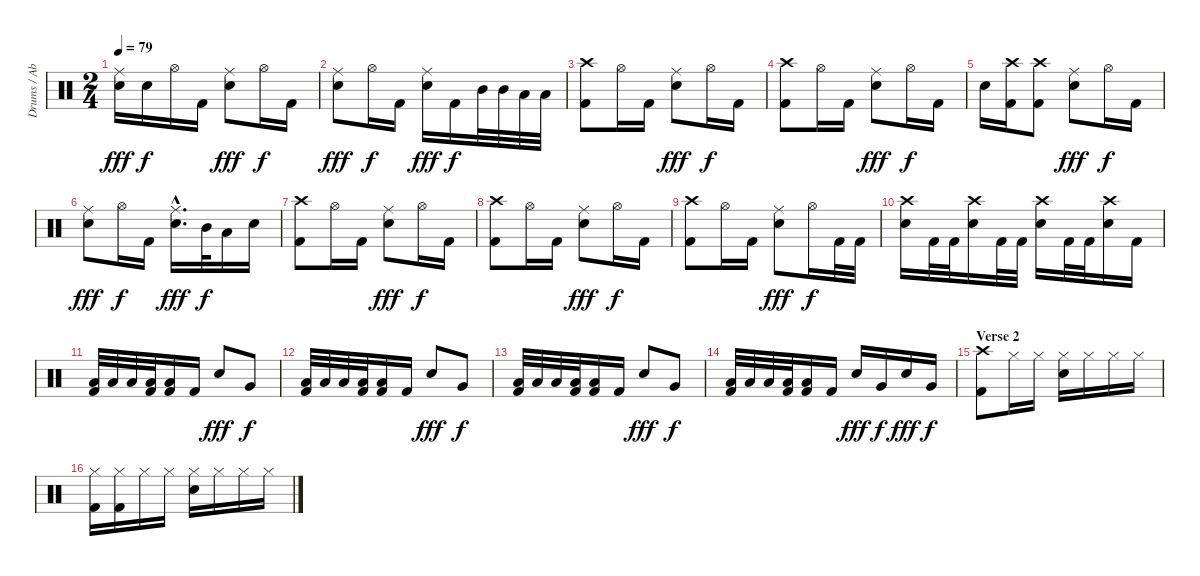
\track ("Drums / Abe Cunningham" "Drums / Ab") {instrument percussion}
\staff {score}
\articulation defaults
\ts (2 4)
\tempo 79
\clef neutral
\ks c
("Ride (middle)" "Electric Snare (hit)").16{dy fff} "Electric Snare (hit)".16{dy f} "Hi-Hat (open)".16 "Kick (hit) 2".16 ("Ride (middle)" "Electric Snare (hit)").8{dy fff} "Hi-Hat (open)".16{dy f} "Kick (hit) 2".16 |
("Ride (middle)" "Electric Snare (hit)").8{dy fff} "Hi-Hat (open)".16{dy f} "Kick (hit) 2".16 ("Ride (middle)" "Electric Snare (hit)").16{dy fff} "Kick (hit) 2".16{dy f} "Mid Tom (hit)".32 "Mid Tom (hit)".32 "Low Tom (hit)".32 "Low Tom (hit)".32 |
("Crash high (hit)" "Kick (hit) 2").8 "Hi-Hat (open)".16 "Kick (hit) 2".16 ("Ride (middle)" "Electric Snare (hit)").8{dy fff} "Hi-Hat (open)".16{dy f} "Kick (hit) 2".16 |
("Crash high (hit)" "Kick (hit) 2").8 "Hi-Hat (open)".16 "Kick (hit) 2".16 ("Ride (middle)" "Electric Snare (hit)").8{dy fff} "Hi-Hat (open)".16{dy f} "Kick (hit) 2".16 |
"Electric Snare (hit)".16 ("Crash high (hit)" "Kick (hit) 2").16 ("Crash high (hit)" "Kick (hit) 2").8 ("Ride (middle)" "Electric Snare (hit)").8{dy fff} "Hi-Hat (open)".16{dy f} "Kick (hit) 2".16 |
("Ride (middle)" "Electric Snare (hit)").8{dy fff} "Hi-Hat (open)".16{dy f} "Kick (hit) 2".16 ("Ride (middle)"{hac} "Electric Snare (hit)"{hac}).16{d dy fff} "Mid Tom (hit)".32{dy f} "Low Floor Tom (hit)".16 "Electric Snare (hit)".16 |
("Crash high (hit)" "Kick (hit) 2").8 "Hi-Hat (open)".16 "Kick (hit) 2".16 ("Ride (middle)" "Electric Snare (hit)").8{dy fff} "Hi-Hat (open)".16{dy f} "Kick (hit) 2".16 |
("Crash high (hit)" "Kick (hit) 2").8 "Hi-Hat (open)".16 "Kick (hit) 2".16 ("Ride (middle)" "Electric Snare (hit)").8{dy fff} "Hi-Hat (open)".16{dy f} "Kick (hit) 2".16 |
("Crash high (hit)" "Kick (hit) 2").8 "Hi-Hat (open)".16 "Kick (hit) 2".16 ("Ride (middle)" "Electric Snare (hit)").8{dy fff} "Hi-Hat (open)".16{dy f} "Kick (hit) 2".32 "Kick (hit) 2".32 |
("Crash high (hit)" "Electric Snare (hit)").16 "Kick (hit) 2".32 "Kick (hit) 2".32 ("Crash high (hit)" "Electric Snare (hit)").16 "Kick (hit) 2".32 "Kick (hit) 2".32 ("Crash high (hit)" "Electric Snare (hit)").16 "Kick (hit) 2".32 "Kick (hit) 2".32 ("Crash high (hit)" "Electric Snare (hit)").16 "Kick (hit) 2".16 |
("Low Tom (hit)" "Kick (hit) 2").32 "Low Tom (hit)".32 "Low Tom (hit)".32 ("Low Tom (hit)" "Kick (hit) 2").32 ("Low Floor Tom (hit)" "Kick (hit) 2").16 "Kick (hit) 2".16 "Electric Snare (hit)".8{dy fff} "Very Low Tom (hit)".8{dy f} |
("Low Tom (hit)" "Kick (hit) 2").32 "Low Tom (hit)".32 "Low Tom (hit)".32 ("Low Tom (hit)" "Kick (hit) 2").32 ("Low Floor Tom (hit)" "Kick (hit) 2").16 "Kick (hit) 2".16 "Electric Snare (hit)".8{dy fff} "Very Low Tom (hit)".8{dy f} |
("Low Tom (hit)" "Kick (hit) 2").32 "Low Tom (hit)".32 "Low Tom (hit)".32 ("Low Tom (hit)" "Kick (hit) 2").32 ("Low Floor Tom (hit)" "Kick (hit) 2").16 "Kick (hit) 2".16 "Electric Snare (hit)".8{dy fff} "Very Low Tom (hit)".8{dy f} |
("Low Tom (hit)" "Kick (hit) 2").32 "Low Tom (hit)".32 "Low Tom (hit)".32 ("Low Tom (hit)" "Kick (hit) 2").32 ("Low Floor Tom (hit)" "Kick (hit) 2").16 "Kick (hit) 2".16 "Electric Snare (hit)".16{dy fff} "Very Low Tom (hit)".16{dy f} "Electric Snare (hit)".16{dy fff} "Very Low Tom (hit)".16{dy f} |
\section ("" "Verse 2")
("Crash high (hit)" "Kick (hit) 2").8 "Hi-Hat (closed)".16 "Hi-Hat (closed)".16 ("Hi-Hat (closed)" "Electric Snare (hit)").16 "Hi-Hat (closed)".16 "Hi-Hat (closed)".16 "Hi-Hat (closed)".16 |
("Hi-Hat (closed)" "Kick (hit) 2").16 ("Hi-Hat (closed)" "Kick (hit) 2").16 "Hi-Hat (closed)".16 "Hi-Hat (closed)".16 ("Hi-Hat (closed)" "Electric Snare (hit)").16 "Hi-Hat (closed)".16 "Hi-Hat (closed)".16 "Hi-Hat (closed)".16
